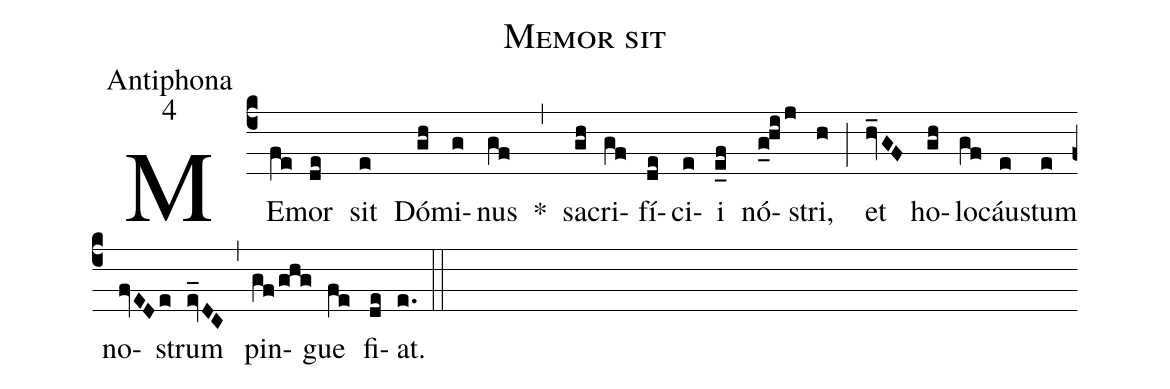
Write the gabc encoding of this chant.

name:Memor sit;
office-part:Antiphona;
mode:4;
%%
(c4)
ME(fe)mor(de) sit(e) Dó(gh)mi(g)nus(gf) *(,)
sa(gh)cri(gf)fí(de)ci(e)i(e_f) nó(g_hij)stri,(h) (;)
et(hv_GF) ho(gh)lo(gf)cáu(e)stum(e) no(fvEDe)strum(ev_DC) (,)
pin(gf/ghg)gue(fe) fi(de)at.(e.) (::)
